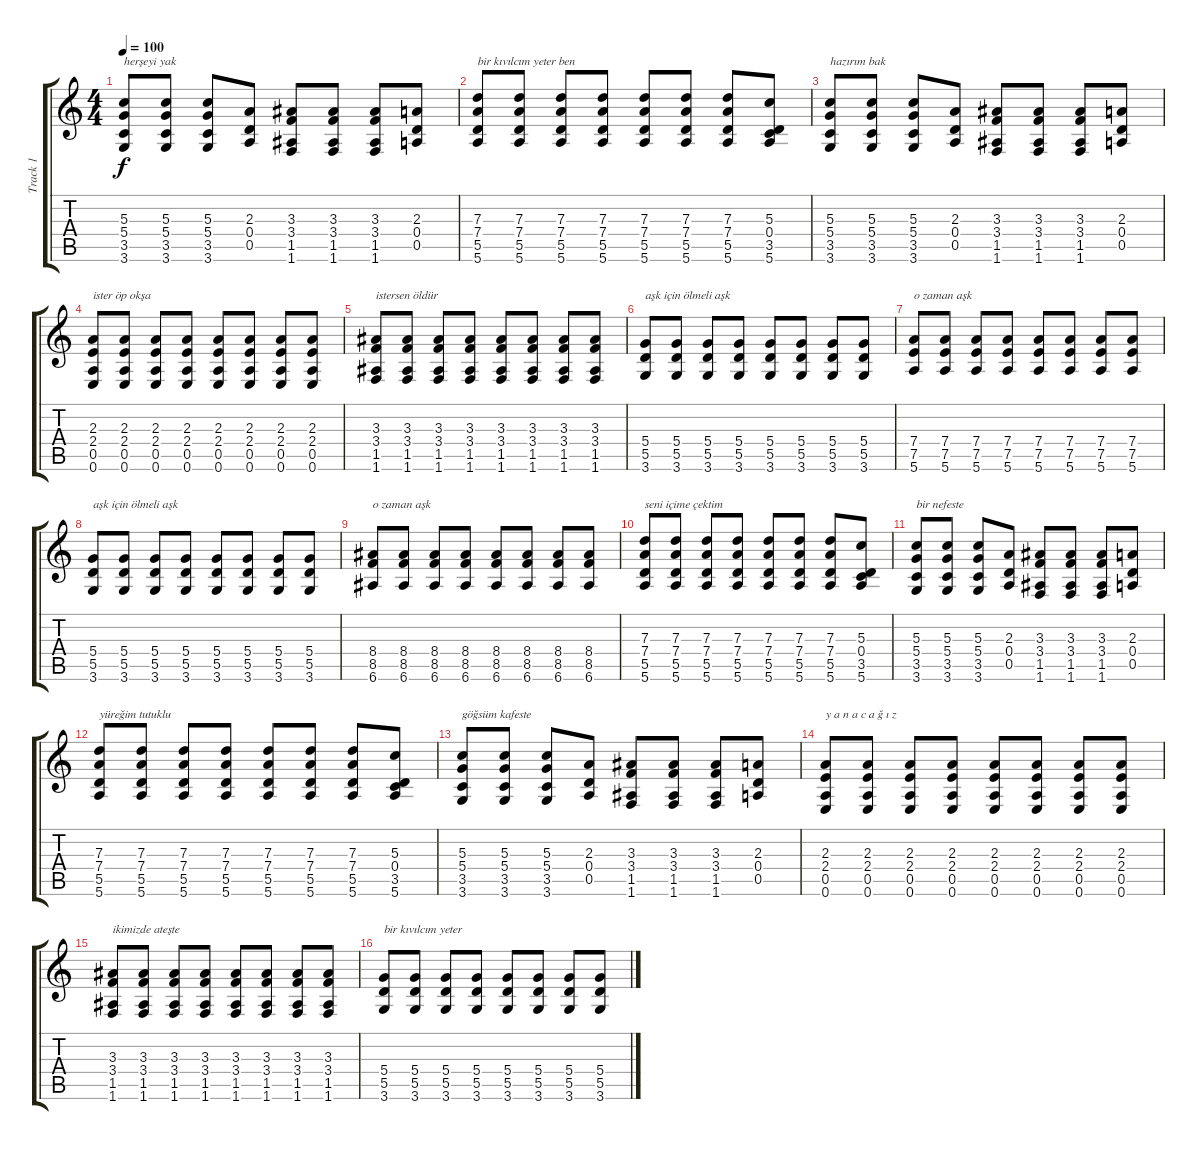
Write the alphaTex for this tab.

\track ("Track 1" "Track 1") {instrument acousticguitarsteel}
\staff {score tabs}
\tuning (E4 B3 G3 D3 A2 E2) {hide}
\ts (4 4)
\tempo 100
\clef g2
\ks c
(5.3 5.4 3.5 3.6).8{txt "herşeyi yak" dy f} (5.3 5.4 3.5 3.6).8 (5.3 5.4 3.5 3.6).8 (2.3 0.4 0.5).8 (3.3 3.4 1.5 1.6).8 (3.3 3.4 1.5 1.6).8 (3.3 3.4 1.5 1.6).8 (2.3 0.4 0.5).8 |
(7.3 7.4 5.5 5.6).8{txt "bir kıvılcım yeter ben"} (7.3 7.4 5.5 5.6).8 (7.3 7.4 5.5 5.6).8 (7.3 7.4 5.5 5.6).8 (7.3 7.4 5.5 5.6).8 (7.3 7.4 5.5 5.6).8 (7.3 7.4 5.5 5.6).8 (5.3 0.4 3.5 5.6).8 |
(5.3 5.4 3.5 3.6).8{txt "hazırım bak"} (5.3 5.4 3.5 3.6).8 (5.3 5.4 3.5 3.6).8 (2.3 0.4 0.5).8 (3.3 3.4 1.5 1.6).8 (3.3 3.4 1.5 1.6).8 (3.3 3.4 1.5 1.6).8 (2.3 0.4 0.5).8 |
(2.3 2.4 0.5 0.6).8{txt "ister öp okşa"} (2.3 2.4 0.5 0.6).8 (2.3 2.4 0.5 0.6).8 (2.3 2.4 0.5 0.6).8 (2.3 2.4 0.5 0.6).8 (2.3 2.4 0.5 0.6).8 (2.3 2.4 0.5 0.6).8 (2.3 2.4 0.5 0.6).8 |
(3.3 3.4 1.5 1.6).8{txt "istersen öldür"} (3.3 3.4 1.5 1.6).8 (3.3 3.4 1.5 1.6).8 (3.3 3.4 1.5 1.6).8 (3.3 3.4 1.5 1.6).8 (3.3 3.4 1.5 1.6).8 (3.3 3.4 1.5 1.6).8 (3.3 3.4 1.5 1.6).8 |
(5.4 5.5 3.6).8{txt "aşk için ölmeli aşk"} (5.4 5.5 3.6).8 (5.4 5.5 3.6).8 (5.4 5.5 3.6).8 (5.4 5.5 3.6).8 (5.4 5.5 3.6).8 (5.4 5.5 3.6).8 (5.4 5.5 3.6).8 |
(7.4 7.5 5.6).8{txt "o zaman aşk"} (7.4 7.5 5.6).8 (7.4 7.5 5.6).8 (7.4 7.5 5.6).8 (7.4 7.5 5.6).8 (7.4 7.5 5.6).8 (7.4 7.5 5.6).8 (7.4 7.5 5.6).8 |
(5.4 5.5 3.6).8{txt "aşk için ölmeli aşk"} (5.4 5.5 3.6).8 (5.4 5.5 3.6).8 (5.4 5.5 3.6).8 (5.4 5.5 3.6).8 (5.4 5.5 3.6).8 (5.4 5.5 3.6).8 (5.4 5.5 3.6).8 |
(8.4 8.5 6.6).8{txt "o zaman aşk"} (8.4 8.5 6.6).8 (8.4 8.5 6.6).8 (8.4 8.5 6.6).8 (8.4 8.5 6.6).8 (8.4 8.5 6.6).8 (8.4 8.5 6.6).8 (8.4 8.5 6.6).8 |
(7.3 7.4 5.5 5.6).8{txt "seni içime çektim"} (7.3 7.4 5.5 5.6).8 (7.3 7.4 5.5 5.6).8 (7.3 7.4 5.5 5.6).8 (7.3 7.4 5.5 5.6).8 (7.3 7.4 5.5 5.6).8 (7.3 7.4 5.5 5.6).8 (5.3 0.4 3.5 5.6).8 |
(5.3 5.4 3.5 3.6).8{txt "bir nefeste"} (5.3 5.4 3.5 3.6).8 (5.3 5.4 3.5 3.6).8 (2.3 0.4 0.5).8 (3.3 3.4 1.5 1.6).8 (3.3 3.4 1.5 1.6).8 (3.3 3.4 1.5 1.6).8 (2.3 0.4 0.5).8 |
(7.3 7.4 5.5 5.6).8{txt "yüreğim tutuklu"} (7.3 7.4 5.5 5.6).8 (7.3 7.4 5.5 5.6).8 (7.3 7.4 5.5 5.6).8 (7.3 7.4 5.5 5.6).8 (7.3 7.4 5.5 5.6).8 (7.3 7.4 5.5 5.6).8 (5.3 0.4 3.5 5.6).8 |
(5.3 5.4 3.5 3.6).8{txt "göğsüm kafeste"} (5.3 5.4 3.5 3.6).8 (5.3 5.4 3.5 3.6).8 (2.3 0.4 0.5).8 (3.3 3.4 1.5 1.6).8 (3.3 3.4 1.5 1.6).8 (3.3 3.4 1.5 1.6).8 (2.3 0.4 0.5).8 |
(2.3 2.4 0.5 0.6).8{txt "y a n a c a ğ ı z"} (2.3 2.4 0.5 0.6).8 (2.3 2.4 0.5 0.6).8 (2.3 2.4 0.5 0.6).8 (2.3 2.4 0.5 0.6).8 (2.3 2.4 0.5 0.6).8 (2.3 2.4 0.5 0.6).8 (2.3 2.4 0.5 0.6).8 |
(3.3 3.4 1.5 1.6).8{txt "ikimizde ateşte"} (3.3 3.4 1.5 1.6).8 (3.3 3.4 1.5 1.6).8 (3.3 3.4 1.5 1.6).8 (3.3 3.4 1.5 1.6).8 (3.3 3.4 1.5 1.6).8 (3.3 3.4 1.5 1.6).8 (3.3 3.4 1.5 1.6).8 |
(5.4 5.5 3.6).8{txt "bir kıvılcım yeter"} (5.4 5.5 3.6).8 (5.4 5.5 3.6).8 (5.4 5.5 3.6).8 (5.4 5.5 3.6).8 (5.4 5.5 3.6).8 (5.4 5.5 3.6).8 (5.4 5.5 3.6).8
